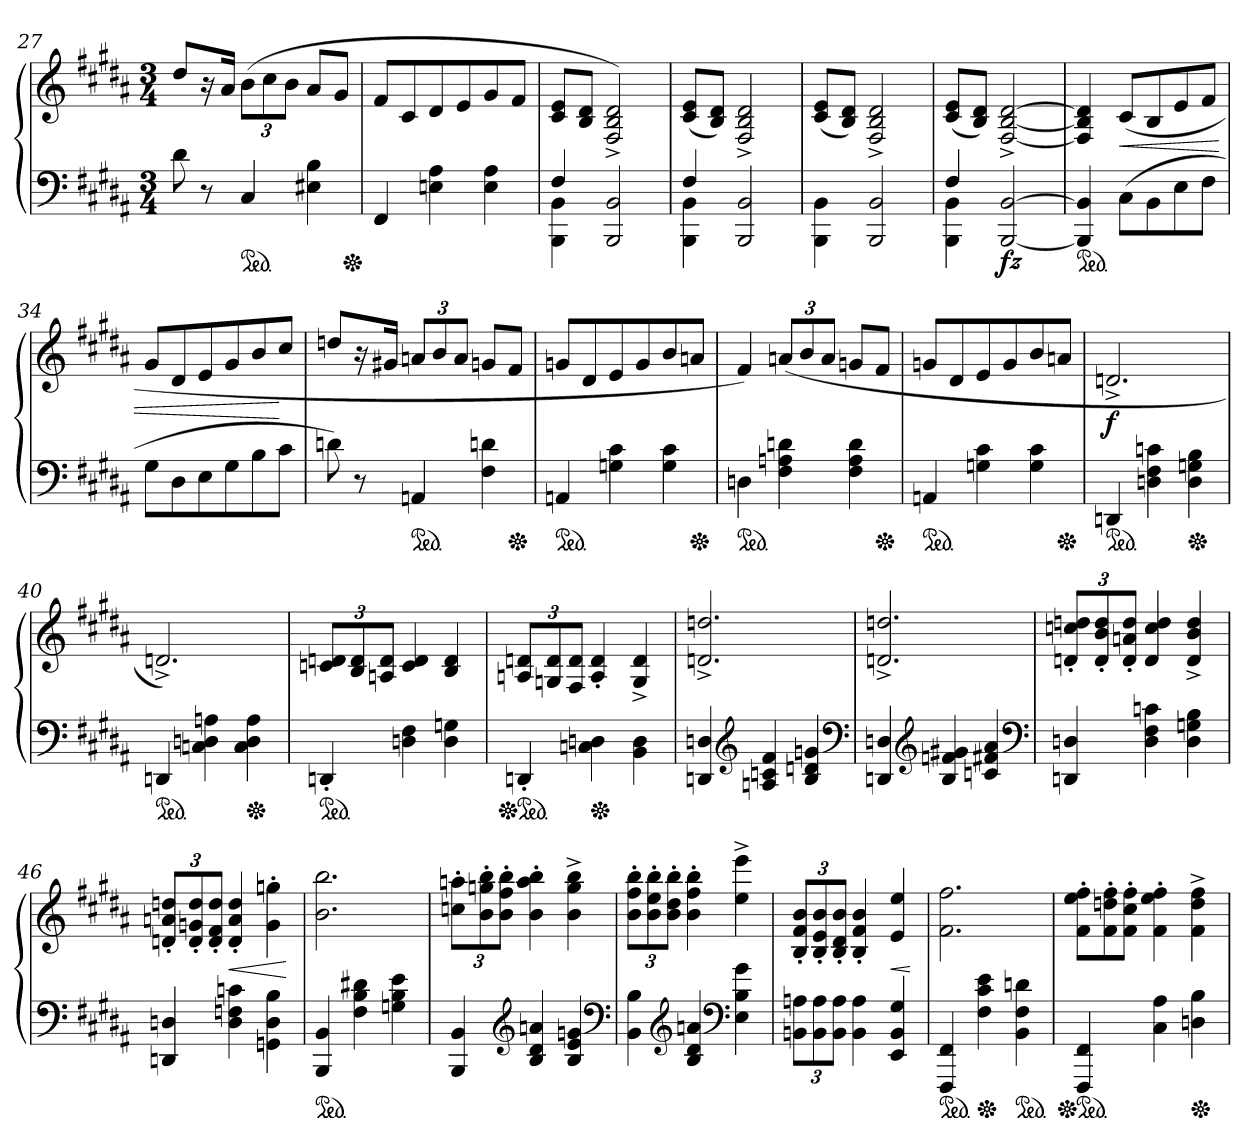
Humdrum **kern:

**kern	**kern	**dynam
*part1	*part1	*part1
*staff2	*staff1	*staff1/2
*clefF4	*clefG2	*
*k[f#c#g#d#a#]	*k[f#c#g#d#a#]	*
*B:	*B:	*
*M3/4	*M3/4	*
=27	=27	=27
8d#	8dd#L	.
8r	16r	.
.	16a#/Jk	.
*ped	*	*
4C#	(12b\L	.
.	12cc#\	.
.	12b\J	.
4E#X 4B	8a#L	.
.	8g#J	.
*Xped	*	*
=28	=28	=28
4FF#	8f#L	.
.	8c#	.
4En 4A#	8d#	.
.	8e	.
4E 4A#	8g#	.
.	8f#J	.
=29	=29	=29
*^	*	*
4F#	4BBB 4BB	8c# 8eL	.
.	.	8B 8d#J	.
2ryy	2BBB 2BB	2F#^>/ 2B^>/ 2d#^>/)	.
=30	=30	=30	=30
4F#	4BBB 4BB	(<8c# 8eL	.
.	.	8B 8d#J)	.
2ryy	2BBB 2BB	2F#^>/ 2B^>/ 2d#^>/	.
*v	*v	*	*
=31	=31	=31
4BBB\ 4BB\	(<8c# 8eL	.
.	8B 8d#J)	.
2BBB 2BB	2F#^>/ 2B^>/ 2d#^>/	.
=32	=32	=32
*^	*	*
4F#	4BBB 4BB	(<8c# 8eL	.
.	.	8B 8d#J)	.
!	!	!	!LO:DY:b=2
2ryy	[2BBB [2BB	[2F#^>/ [2B^>/ [2d#^>/	fz
*v	*v	*	*
=33	=33	=33
*ped	*	*
4BBB] 4BB]	4F#]/ 4B]/ 4d#]/	.
(>8C#L	(>8c#L	<
8BB	8B	.
8E	8e	.
8F#J	8f#J	.
=34	=34	=34
8G#L	8g#L	.
8D#	8d#	.
8E	8e	.
8G#	8g#	.
8B	8b	.
8c#J	8cc#J	[
=35	=35	=35
8dn)	8ddn/L	.
8r	16r	.
.	16g#X/Jk	.
*ped	*	*
4AAn	12anL	.
.	12b	.
.	12aJ	.
4F# 4dn	8gnL	.
*Xped	*	*
.	8f#J	.
=36	=36	=36
*ped	*	*
4AAn	8gnL	.
.	8d#	.
4Gn 4c#	8e	.
.	8g	.
4G 4c#	8b	.
*Xped	*	*
.	8anJ	.
=37	=37	=37
*ped	*	*
4Dn	4f#)	.
4F# 4An 4dn	(>12anL	.
.	12b	.
.	12aJ	.
4F# 4A 4d	8gnL	.
*Xped	*	*
.	8f#J	.
=38	=38	=38
*ped	*	*
4AAn	8gnL	.
.	8d#	.
4Gn 4c#	8e	.
.	8g	.
4G 4c#	8b	.
*Xped	*	*
.	8anJ	.
=39	=39	=39
*ped	*	*
4DDn	2.dn^>	f
4Dn 4F# 4cn	.	.
*Xped	*	*
4D 4Gn 4B	.	.
=40	=40	=40
*ped	*	*
4DDn	2.dn^>)	.
4Cn 4Dn 4An	.	.
*Xped	*	*
4C 4D 4A	.	.
=41	=41	=41
*ped	*	*
4DDn'	12cn 12dnL	.
.	12B 12d	.
.	12An 12dJ	.
4Dn 4F#	4c 4d	.
4D 4Gn	4B 4d	.
=42	=42	=42
*Xped	*	*
*ped	*	*
4DDn'/	12An/ 12dn/L	.
.	12Gn/ 12d/	.
.	12F#/ 12d/J	.
*Xped	*	*
4Cn\ 4Dn\	4A'>/ 4d'>/	.
4BB\ 4D\	4G^>/ 4d^>/	.
=43	=43	=43
4DDn 4Dn	2.dn^> 2.ddn^>	.
*clefG2	*	*
4An 4cn 4f#	.	.
4B 4dn 4gn	.	.
*clefF4	*	*
=44	=44	=44
4DDn 4Dn	2.dn^> 2.ddn^>	.
*clefG2	*	*
4B 4fn 4g#X	.	.
4cn 4f#X 4a#	.	.
*clefF4	*	*
=45	=45	=45
4DDn 4Dn	12dn' 12ccn' 12ddn'L	.
.	12d' 12b' 12dd'	.
.	12d' 12an' 12dd'J	.
4D 4F# 4cn	4d 4cc 4dd	.
4D 4Gn 4B	4d^> 4b^> 4dd^>	.
=46	=46	=46
4DDn 4Dn	12dn'> 12an'> 12ddn'>L	.
.	12d'> 12gn'> 12dd'>	.
.	12d'> 12f#'> 12dd'>J	.
4D 4Fn 4cn	4d'> 4a'> 4dd'>	<
4GGn 4D 4B	4g' 4ggn'	.
.	.	[
=47	=47	=47
*ped	*	*
4BBB 4BB	2.b 2.bb	.
4F# 4B 4d#X	.	.
4Gn 4B 4e	.	.
=48	=48	=48
4BBB 4BB	12ccn' 12aan'L	.
.	12b' 12ggn' 12bb'	.
.	12b' 12ff#' 12bb'J	.
*clefG2	*	*
4B 4d# 4an	4b' 4aa' 4bb'	.
4B 4e 4gn	4b^ 4gg^ 4bb^	.
*clefF4	*	*
=49	=49	=49
4BB 4B	12b' 12ff#' 12bb'L	.
.	12b' 12ee' 12bb'	.
.	12b' 12dd#' 12bb'J	.
*clefG2	*	*
4B 4d# 4an	4b' 4ff#' 4bb'	.
*clefF4	*	*
4E 4B 4g#	4ee^< 4eee^<	.
=50	=50	=50
12BBn 12AnL	12B'> 12f#'> 12b'>L	.
12BB 12A	12B'> 12e'> 12b'>	.
12BB 12AJ	12B'> 12d#'> 12b'>J	.
4BB 4A	4B'> 4f#'> 4b'>	.
4EE 4BB 4G#	4e 4ee	<
.	.	[
=51	=51	=51
*ped	*	*
4FFF# 4FF#	2.f# 2.ff#	.
*Xped	*	*
4F# 4c# 4e	.	.
*ped	*	*
4BB 4F# 4dn	.	.
=52	=52	=52
*	*Xtuplet	*
*Xped	*	*
*ped	*	*
4FFF# 4FF#	12f#' 12ee' 12ff#'L	.
.	12f#' 12ddn' 12ff#'	.
.	12f#' 12cc#' 12ff#'J	.
4C# 4A#	4f#' 4ee' 4ff#'	.
*Xped	*	*
4Dn 4B	4f#^ 4dd^ 4ff#^	.
=	=	=
*-	*-	*-
